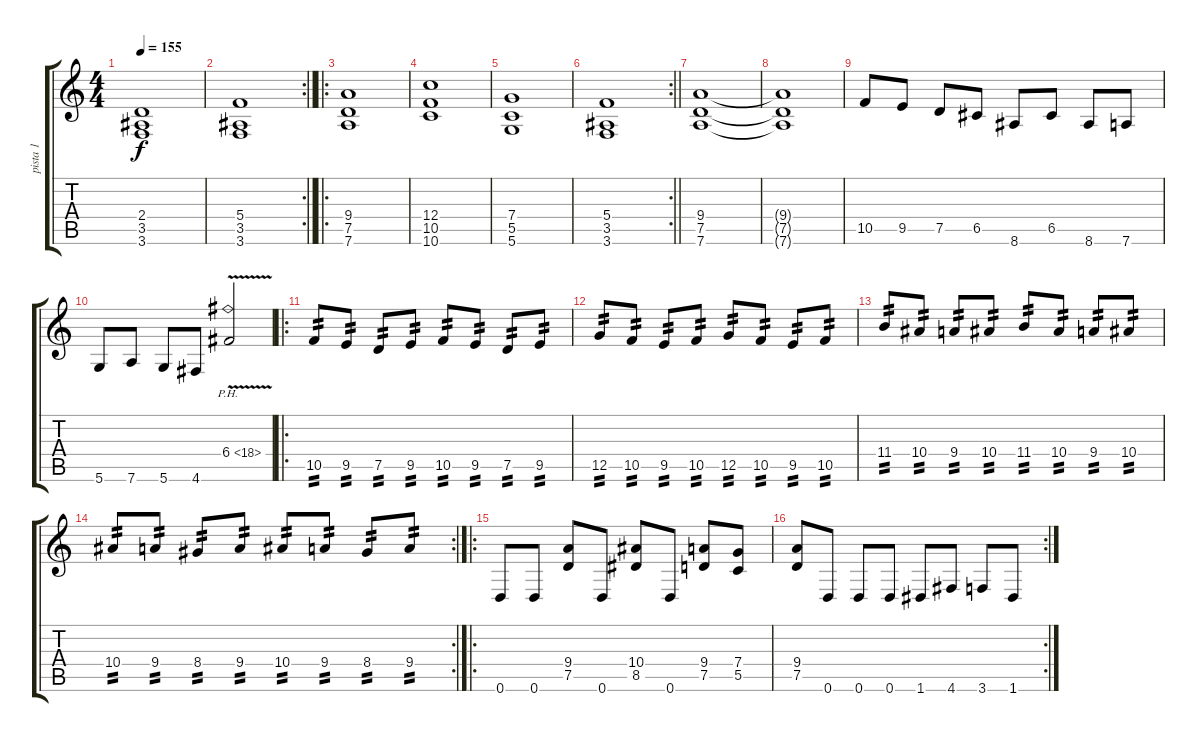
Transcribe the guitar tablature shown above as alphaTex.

\track ("pista 1" "pista 1") {instrument distortionguitar}
\staff {score tabs}
\tuning (D4 A3 F3 C3 G2 D2) {hide}
\ts (4 4)
\tempo 155
\clef g2
\ks c
(2.4 3.5 3.6).1{dy f} |
\rc 2
\barLineRight lightlight
(5.4 3.5 3.6).1 |
\ro
(9.4 7.5 7.6).1 |
(12.4 10.5 10.6).1 |
(7.4 5.5 5.6).1 |
\rc 2
\barLineRight lightlight
(5.4 3.5 3.6).1 |
(9.4 7.5 7.6).1 |
(9.4{t} 7.5{t} 7.6{t}).1 |
10.5.8 9.5.8 7.5.8 6.5.8 8.6.8 6.5.8 8.6.8 7.6.8 |
5.6.8 7.6.8 5.6.8 4.6.8 6.4{ph 12 v}.2 |
\ro
10.5.8{tp 2} 9.5.8{tp 2} 7.5.8{tp 2} 9.5.8{tp 2} 10.5.8{tp 2} 9.5.8{tp 2} 7.5.8{tp 2} 9.5.8{tp 2} |
12.5.8{tp 2} 10.5.8{tp 2} 9.5.8{tp 2} 10.5.8{tp 2} 12.5.8{tp 2} 10.5.8{tp 2} 9.5.8{tp 2} 10.5.8{tp 2} |
11.4.8{tp 2} 10.4.8{tp 2} 9.4.8{tp 2} 10.4.8{tp 2} 11.4.8{tp 2} 10.4.8{tp 2} 9.4.8{tp 2} 10.4.8{tp 2} |
\rc 2
10.4.8{tp 2} 9.4.8{tp 2} 8.4.8{tp 2} 9.4.8{tp 2} 10.4.8{tp 2} 9.4.8{tp 2} 8.4.8{tp 2} 9.4.8{tp 2} |
\ro
0.6.8 0.6.8 (9.4 7.5).8 0.6.8 (10.4 8.5).8 0.6.8 (9.4 7.5).8 (7.4 5.5).8 |
\rc 2
(9.4 7.5).8 0.6.8 0.6.8 0.6.8 1.6.8 4.6.8 3.6.8 1.6.8
